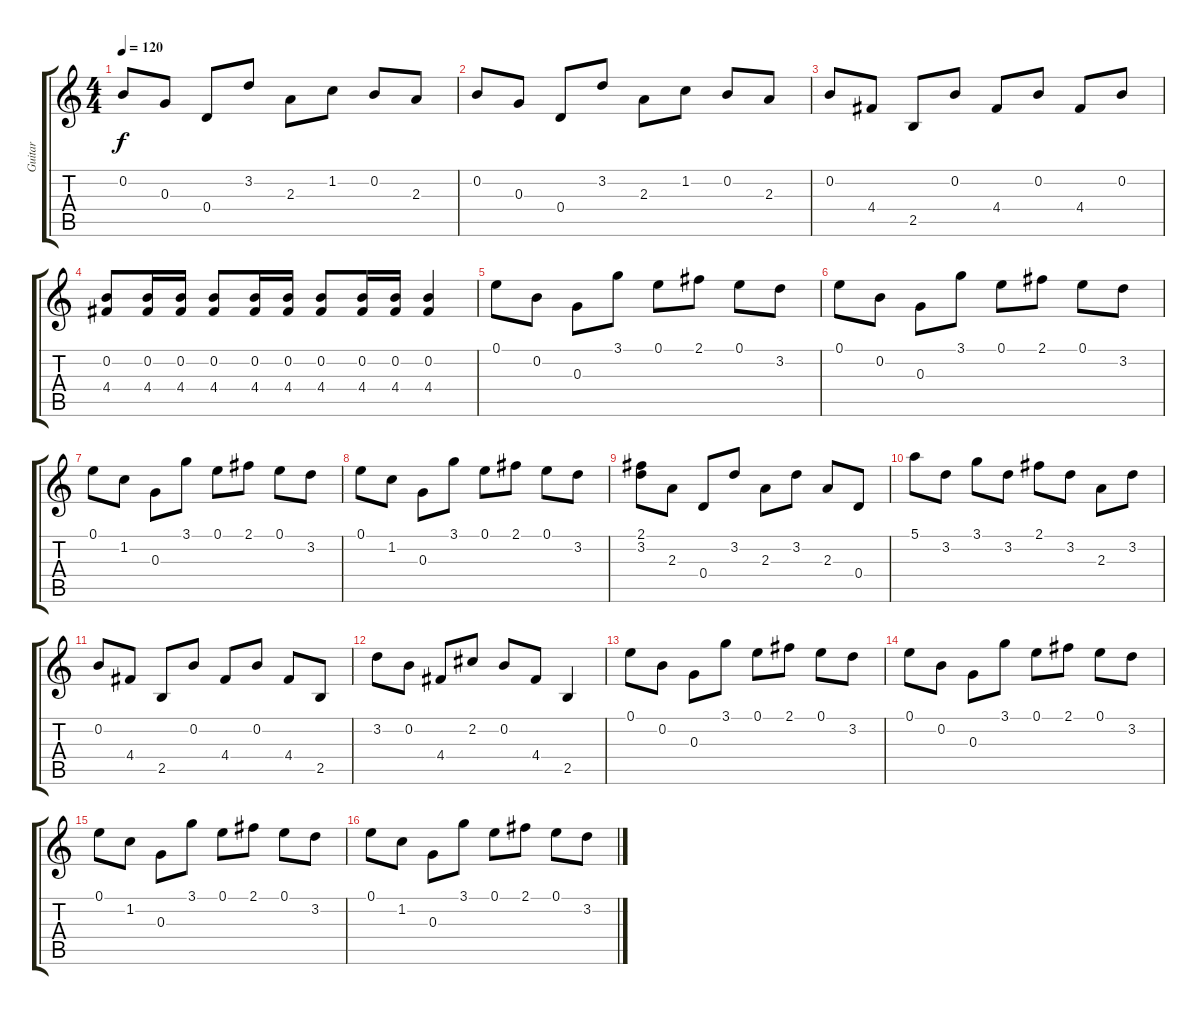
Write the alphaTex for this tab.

\track ("Guitar" "Guitar") {instrument electricguitarclean}
\staff {score tabs}
\tuning (E4 B3 G3 D3 A2 E2) {hide}
\ts (4 4)
\tempo 120
\clef g2
\ks c
0.2.8{dy f} 0.3.8 0.4.8 3.2.8 2.3.8 1.2.8 0.2.8 2.3.8 |
0.2.8 0.3.8 0.4.8 3.2.8 2.3.8 1.2.8 0.2.8 2.3.8 |
0.2.8 4.4.8 2.5.8 0.2.8 4.4.8 0.2.8 4.4.8 0.2.8 |
(0.2 4.4).8 (0.2 4.4).16 (0.2 4.4).16 (0.2 4.4).8 (0.2 4.4).16 (0.2 4.4).16 (0.2 4.4).8 (0.2 4.4).16 (0.2 4.4).16 (0.2 4.4).4 |
0.1.8 0.2.8 0.3.8 3.1.8 0.1.8 2.1.8 0.1.8 3.2.8 |
0.1.8 0.2.8 0.3.8 3.1.8 0.1.8 2.1.8 0.1.8 3.2.8 |
0.1.8 1.2.8 0.3.8 3.1.8 0.1.8 2.1.8 0.1.8 3.2.8 |
0.1.8 1.2.8 0.3.8 3.1.8 0.1.8 2.1.8 0.1.8 3.2.8 |
(2.1 3.2).8 2.3.8 0.4.8 3.2.8 2.3.8 3.2.8 2.3.8 0.4.8 |
5.1.8 3.2.8 3.1.8 3.2.8 2.1.8 3.2.8 2.3.8 3.2.8 |
0.2.8 4.4.8 2.5.8 0.2.8 4.4.8 0.2.8 4.4.8 2.5.8 |
3.2.8 0.2.8 4.4.8 2.2.8 0.2.8 4.4.8 2.5.4 |
0.1.8 0.2.8 0.3.8 3.1.8 0.1.8 2.1.8 0.1.8 3.2.8 |
0.1.8 0.2.8 0.3.8 3.1.8 0.1.8 2.1.8 0.1.8 3.2.8 |
0.1.8 1.2.8 0.3.8 3.1.8 0.1.8 2.1.8 0.1.8 3.2.8 |
0.1.8 1.2.8 0.3.8 3.1.8 0.1.8 2.1.8 0.1.8 3.2.8
